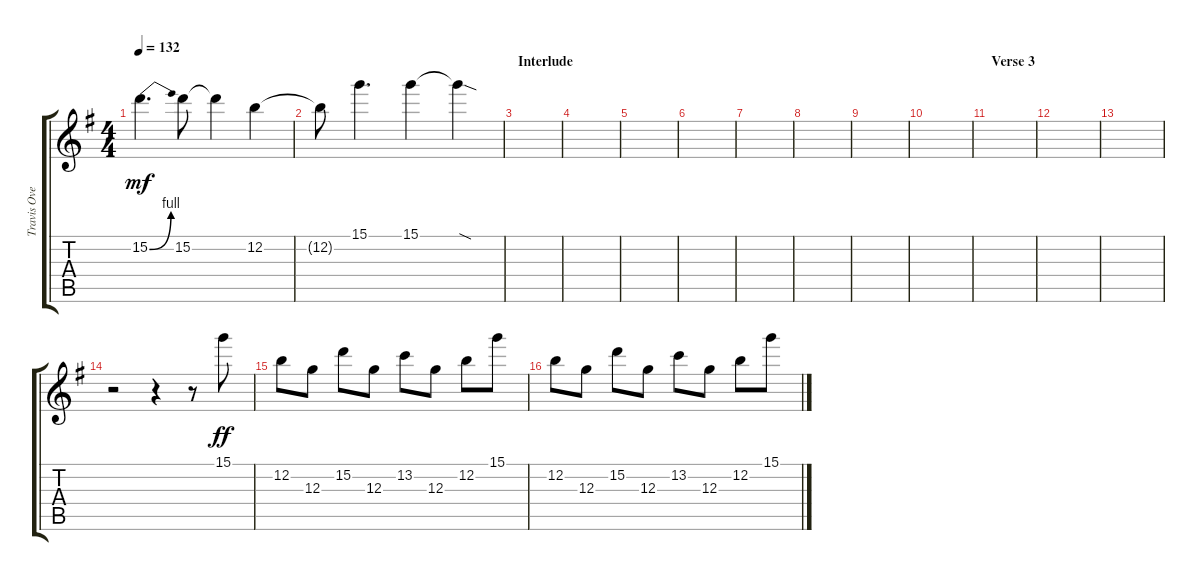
\track ("Travis Overdrive" "Travis Ove") {instrument overdrivenguitar}
\staff {score tabs}
\tuning (E4 B3 G3 D3 A2 E2) {hide}
\ts (4 4)
\tempo 132
\clef g2
\ks g
15.2{be (bend 0 0 60 4)}.4{d dy mf} 15.2.8 15.2{t}.4 12.2.4 |
12.2{t}.8 15.1.4{d} 15.1.4 15.1{sod t}.4 |
\section ("" "Interlude")
|
|
|
|
|
|
|
|
\section ("" "Verse 3")
|
|
|
r.2 r.4 r.8 15.1.8{dy ff} |
12.2.8 12.3.8 15.2.8 12.3.8 13.2.8 12.3.8 12.2.8 15.1.8 |
12.2.8 12.3.8 15.2.8 12.3.8 13.2.8 12.3.8 12.2.8 15.1.8
